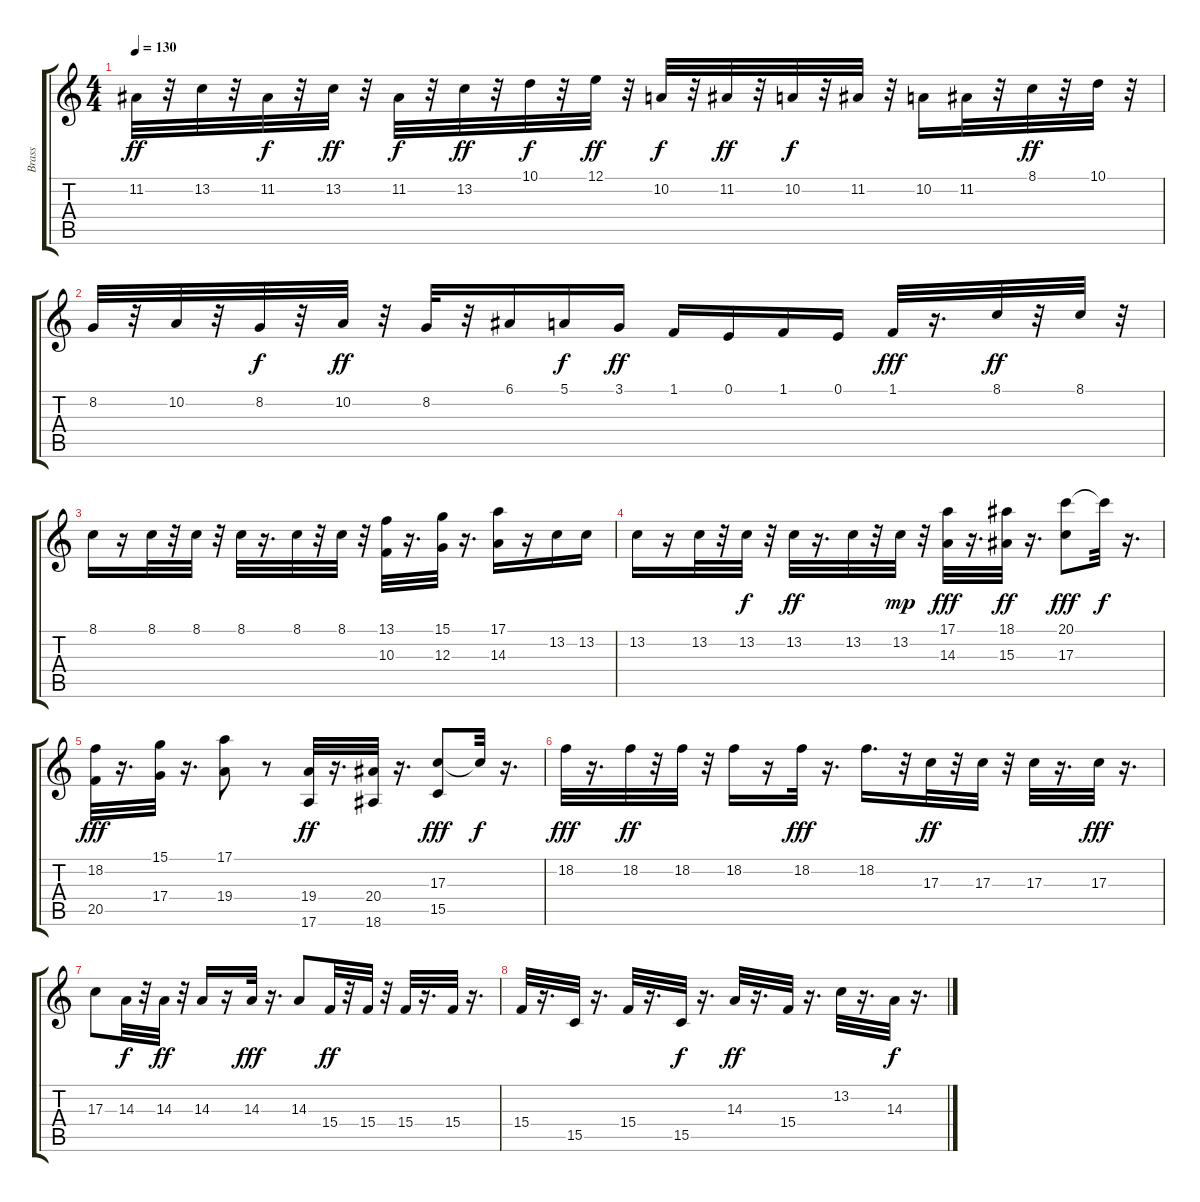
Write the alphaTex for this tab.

\track ("Brass               " "Brass     ") {instrument synthbrass1}
\staff {score tabs}
\tuning (E4 B3 G3 D3 A2 E2) {hide}
\ts (4 4)
\tempo 130
\clef g2
\ks c
11.2.32{dy ff} r.32 13.2.32 r.32 11.2.32{dy f} r.32 13.2.32{dy ff} r.32 11.2.32{dy f} r.32 13.2.32{dy ff} r.32 10.1.32{dy f} r.32 12.1.32{dy ff} r.32 10.2.32{dy f} r.32 11.2.32{dy ff} r.32 10.2.32{dy f} r.32 11.2.32 r.32 10.2.16 11.2.32 r.32 8.1.32{dy ff} r.32 10.1.32 r.32 |
8.2.32 r.32 10.2.32 r.32 8.2.32{dy f} r.32 10.2.32{dy ff} r.32 8.2.32 r.32 6.1.16 5.1.16{dy f} 3.1.16{dy ff} 1.1.16 0.1.16 1.1.16 0.1.16 1.1.32{dy fff} r.16{d} 8.1.32{dy ff} r.32 8.1.32 r.32 |
8.1.16 r.16 8.1.32 r.32 8.1.32 r.32 8.1.32 r.16{d} 8.1.32 r.32 8.1.32 r.32 (13.1 10.3).32 r.16{d} (15.1 12.3).32 r.16{d} (17.1 14.3).16 r.16 13.2.16 13.2.16 |
13.2.16 r.16 13.2.32 r.32 13.2.32{dy f} r.32 13.2.32{dy ff} r.16{d} 13.2.32 r.32 13.2.32{dy mp} r.32 (17.1 14.3).32{dy fff} r.16{d} (18.1 15.3).32{dy ff} r.16{d} (20.1 17.3).8{dy fff} 20.1{t}.32{dy f} r.16{d} |
(18.2 20.5).32{dy fff} r.16{d} (15.1 17.4).32 r.16{d} (17.1 19.4).8 r.8 (19.4 17.6).32{dy ff} r.16{d} (20.4 18.6).32 r.16{d} (17.3 15.5).8{dy fff} 17.3{t}.32{dy f} r.16{d} |
18.2.32{dy fff} r.16{d} 18.2.32{dy ff} r.32 18.2.32 r.32 18.2.16 r.16 18.2.32{dy fff} r.16{d} 18.2.16{d} r.32 17.3.32{dy ff} r.32 17.3.32 r.32 17.3.32 r.16{d} 17.3.32{dy fff} r.16{d} |
17.3.8 14.3.32{dy f} r.32 14.3.32{dy ff} r.32 14.3.16 r.16 14.3.32{dy fff} r.16{d} 14.3.8 15.4.32{dy ff} r.32 15.4.32 r.32 15.4.32 r.16{d} 15.4.32 r.16{d} |
15.4.32 r.16{d} 15.5.32 r.16{d} 15.4.32 r.16{d} 15.5.32{dy f} r.16{d} 14.3.32{dy ff} r.16{d} 15.4.32 r.16{d} 13.2.32 r.16{d} 14.3.32{dy f} r.16{d}
